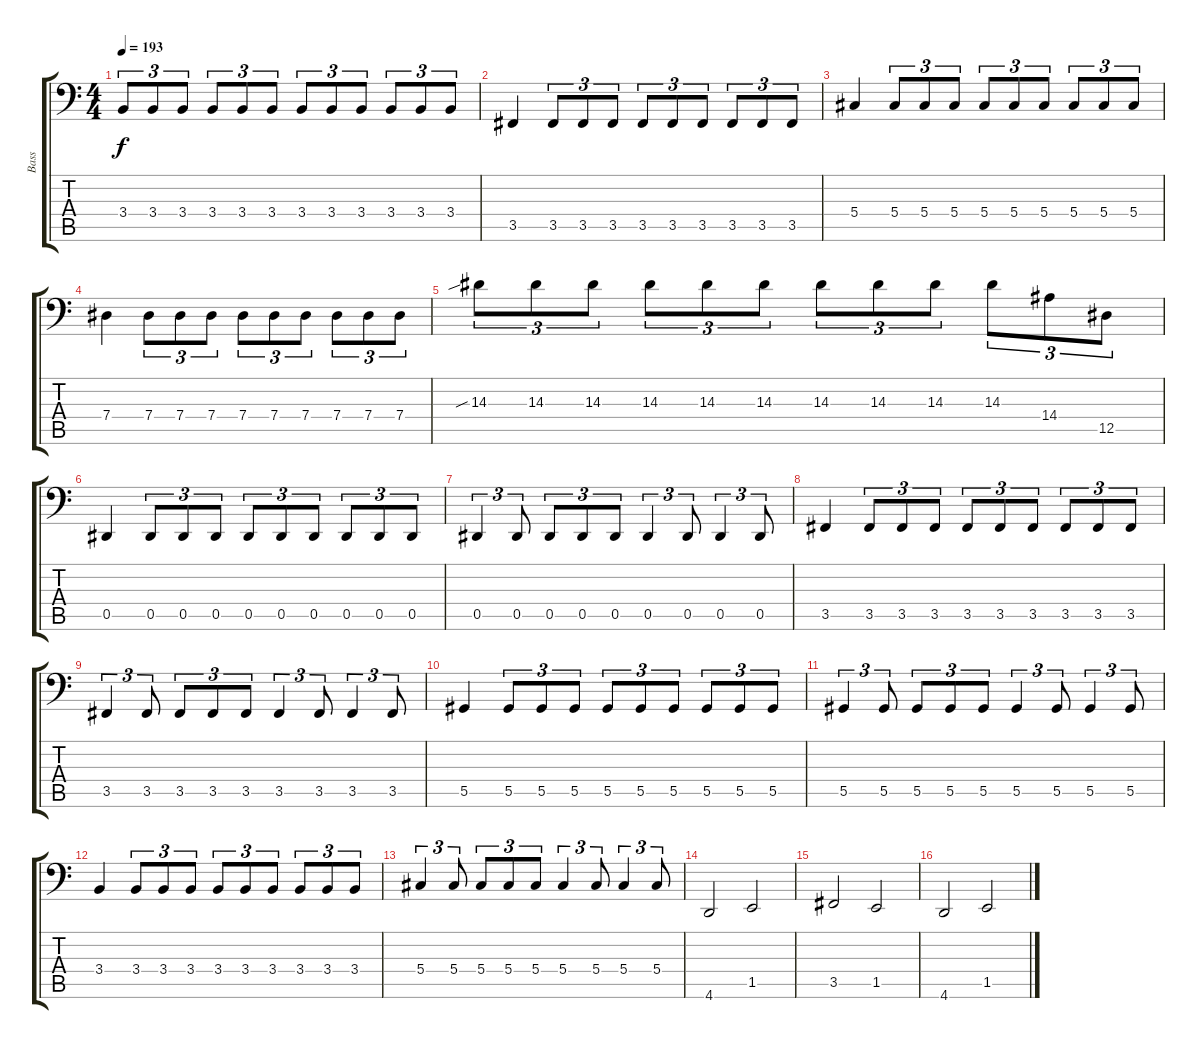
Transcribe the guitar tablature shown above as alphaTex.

\track ("Bass" "Bass") {instrument electricbassfinger}
\staff {score tabs}
\tuning (B2 Gb2 Db2 Ab1 Eb1 Bb0) {hide}
\ts (4 4)
\tempo 193
\clef f4
\ks c
3.4.8{tu (3 2) dy f} 3.4.8{tu (3 2)} 3.4.8{tu (3 2)} 3.4.8{tu (3 2)} 3.4.8{tu (3 2)} 3.4.8{tu (3 2)} 3.4.8{tu (3 2)} 3.4.8{tu (3 2)} 3.4.8{tu (3 2)} 3.4.8{tu (3 2)} 3.4.8{tu (3 2)} 3.4.8{tu (3 2)} |
3.5.4 3.5.8{tu (3 2)} 3.5.8{tu (3 2)} 3.5.8{tu (3 2)} 3.5.8{tu (3 2)} 3.5.8{tu (3 2)} 3.5.8{tu (3 2)} 3.5.8{tu (3 2)} 3.5.8{tu (3 2)} 3.5.8{tu (3 2)} |
5.4.4 5.4.8{tu (3 2)} 5.4.8{tu (3 2)} 5.4.8{tu (3 2)} 5.4.8{tu (3 2)} 5.4.8{tu (3 2)} 5.4.8{tu (3 2)} 5.4.8{tu (3 2)} 5.4.8{tu (3 2)} 5.4.8{tu (3 2)} |
7.4.4 7.4.8{tu (3 2)} 7.4.8{tu (3 2)} 7.4.8{tu (3 2)} 7.4.8{tu (3 2)} 7.4.8{tu (3 2)} 7.4.8{tu (3 2)} 7.4.8{tu (3 2)} 7.4.8{tu (3 2)} 7.4.8{tu (3 2)} |
14.3{sib}.8{tu (3 2)} 14.3.8{tu (3 2)} 14.3.8{tu (3 2)} 14.3.8{tu (3 2)} 14.3.8{tu (3 2)} 14.3.8{tu (3 2)} 14.3.8{tu (3 2)} 14.3.8{tu (3 2)} 14.3.8{tu (3 2)} 14.3.8{tu (3 2)} 14.4.8{tu (3 2)} 12.5.8{tu (3 2)} |
0.5.4 0.5.8{tu (3 2)} 0.5.8{tu (3 2)} 0.5.8{tu (3 2)} 0.5.8{tu (3 2)} 0.5.8{tu (3 2)} 0.5.8{tu (3 2)} 0.5.8{tu (3 2)} 0.5.8{tu (3 2)} 0.5.8{tu (3 2)} |
0.5.4{tu (3 2)} 0.5.8{tu (3 2)} 0.5.8{tu (3 2)} 0.5.8{tu (3 2)} 0.5.8{tu (3 2)} 0.5.4{tu (3 2)} 0.5.8{tu (3 2)} 0.5.4{tu (3 2)} 0.5.8{tu (3 2)} |
3.5.4 3.5.8{tu (3 2)} 3.5.8{tu (3 2)} 3.5.8{tu (3 2)} 3.5.8{tu (3 2)} 3.5.8{tu (3 2)} 3.5.8{tu (3 2)} 3.5.8{tu (3 2)} 3.5.8{tu (3 2)} 3.5.8{tu (3 2)} |
3.5.4{tu (3 2)} 3.5.8{tu (3 2)} 3.5.8{tu (3 2)} 3.5.8{tu (3 2)} 3.5.8{tu (3 2)} 3.5.4{tu (3 2)} 3.5.8{tu (3 2)} 3.5.4{tu (3 2)} 3.5.8{tu (3 2)} |
5.5.4 5.5.8{tu (3 2)} 5.5.8{tu (3 2)} 5.5.8{tu (3 2)} 5.5.8{tu (3 2)} 5.5.8{tu (3 2)} 5.5.8{tu (3 2)} 5.5.8{tu (3 2)} 5.5.8{tu (3 2)} 5.5.8{tu (3 2)} |
5.5.4{tu (3 2)} 5.5.8{tu (3 2)} 5.5.8{tu (3 2)} 5.5.8{tu (3 2)} 5.5.8{tu (3 2)} 5.5.4{tu (3 2)} 5.5.8{tu (3 2)} 5.5.4{tu (3 2)} 5.5.8{tu (3 2)} |
3.4.4 3.4.8{tu (3 2)} 3.4.8{tu (3 2)} 3.4.8{tu (3 2)} 3.4.8{tu (3 2)} 3.4.8{tu (3 2)} 3.4.8{tu (3 2)} 3.4.8{tu (3 2)} 3.4.8{tu (3 2)} 3.4.8{tu (3 2)} |
5.4.4{tu (3 2)} 5.4.8{tu (3 2)} 5.4.8{tu (3 2)} 5.4.8{tu (3 2)} 5.4.8{tu (3 2)} 5.4.4{tu (3 2)} 5.4.8{tu (3 2)} 5.4.4{tu (3 2)} 5.4.8{tu (3 2)} |
4.6.2 1.5.2 |
3.5.2 1.5.2 |
4.6.2 1.5.2
